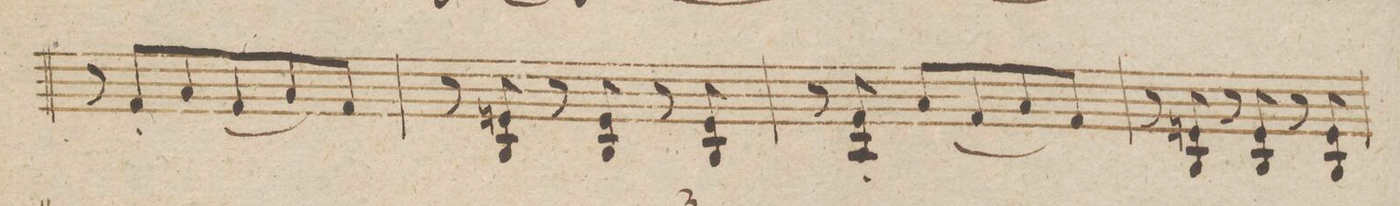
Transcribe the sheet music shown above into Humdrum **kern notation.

**kern	**dynam
*I"Violino 1mo	*
*clefG2	*
*k[b-e-]	*
*met(c)	*
*M3/4	*
8r	.
8f'</L	.
(<8a/	.
8f/	.
8a/	.
8f/J)	.
=103	=103
8r	.
8en/ 8B-/	.
8r	.
8e/ 8B-/	.
8r	.
8e/ 8B-/	.
=104	=104
8r	.
8e-'< 8A/	.
(<8a/L	.
8f/	.
8a/	.
8f/J)	.
=105	=105
8r	.
8en/ 8B-/	.
8r	.
8e/ 8B-/	.
8r	.
8e/ 8B-/	.
=106	=106
*-	*-
